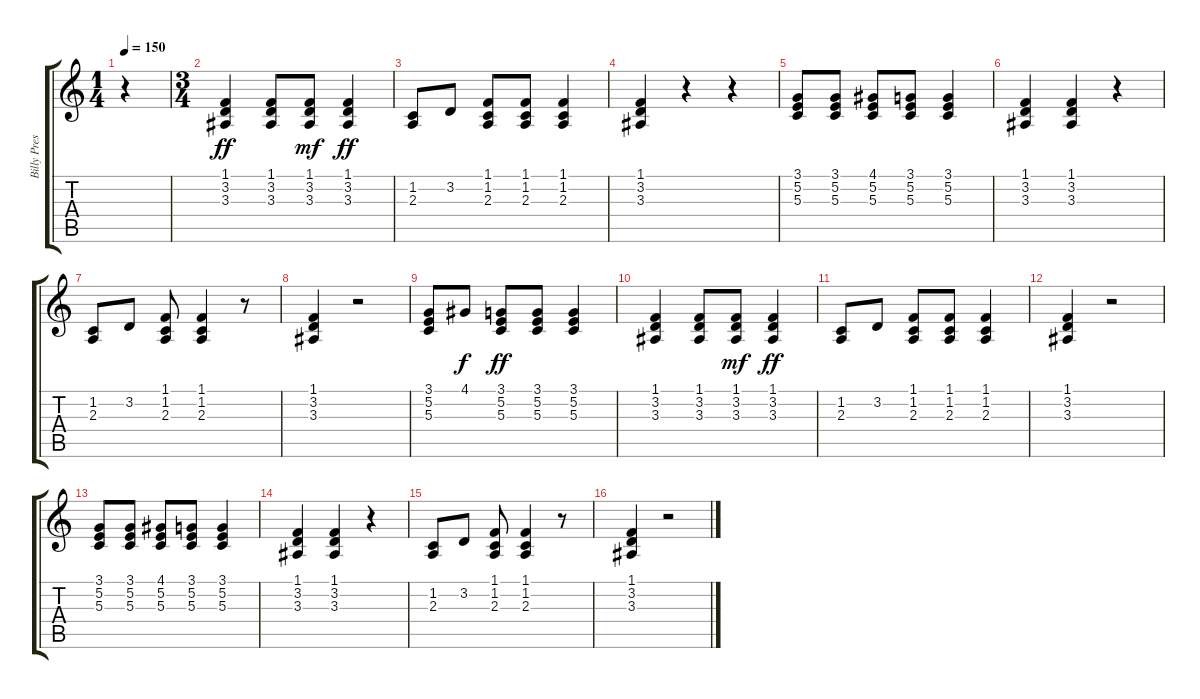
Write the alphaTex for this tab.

\track ("Billy Preston (Orgue)" "Billy Pres") {instrument drawbarorgan}
\staff {score tabs}
\tuning (E4 B3 G3 D3 A2 E2) {hide}
\ts (1 4)
\tempo 150
\clef g2
\ks c
r.4{dy ff volume 1 instrument drawbarorgan} |
\ts (3 4)
(1.1 3.2 3.3).4 (1.1 3.2 3.3).8 (1.1 3.2 3.3).8{dy mf} (1.1 3.2 3.3).4{dy ff} |
(1.2 2.3).8 3.2.8 (1.1 1.2 2.3).8 (1.1 1.2 2.3).8 (1.1 1.2 2.3).4 |
(1.1 3.2 3.3).4 r.4 r.4{volume 10} |
(3.1 5.2 5.3).8 (3.1 5.2 5.3).8 (4.1 5.2 5.3).8 (3.1 5.2 5.3).8 (3.1 5.2 5.3).4 |
(1.1 3.2 3.3).4 (1.1 3.2 3.3).4 r.4 |
(1.2 2.3).8 3.2.8 (1.1 1.2 2.3).8 (1.1 1.2 2.3).4 r.8 |
(1.1 3.2 3.3).4 r.2 |
(3.1 5.2 5.3).8 4.1.8{dy f} (3.1 5.2 5.3).8{dy ff} (3.1 5.2 5.3).8 (3.1 5.2 5.3).4 |
(1.1 3.2 3.3).4 (1.1 3.2 3.3).8 (1.1 3.2 3.3).8{dy mf} (1.1 3.2 3.3).4{dy ff} |
(1.2 2.3).8 3.2.8 (1.1 1.2 2.3).8 (1.1 1.2 2.3).8 (1.1 1.2 2.3).4 |
(1.1 3.2 3.3).4 r.2 |
(3.1 5.2 5.3).8 (3.1 5.2 5.3).8 (4.1 5.2 5.3).8 (3.1 5.2 5.3).8 (3.1 5.2 5.3).4 |
(1.1 3.2 3.3).4 (1.1 3.2 3.3).4 r.4 |
(1.2 2.3).8 3.2.8 (1.1 1.2 2.3).8 (1.1 1.2 2.3).4 r.8 |
(1.1 3.2 3.3).4 r.2
